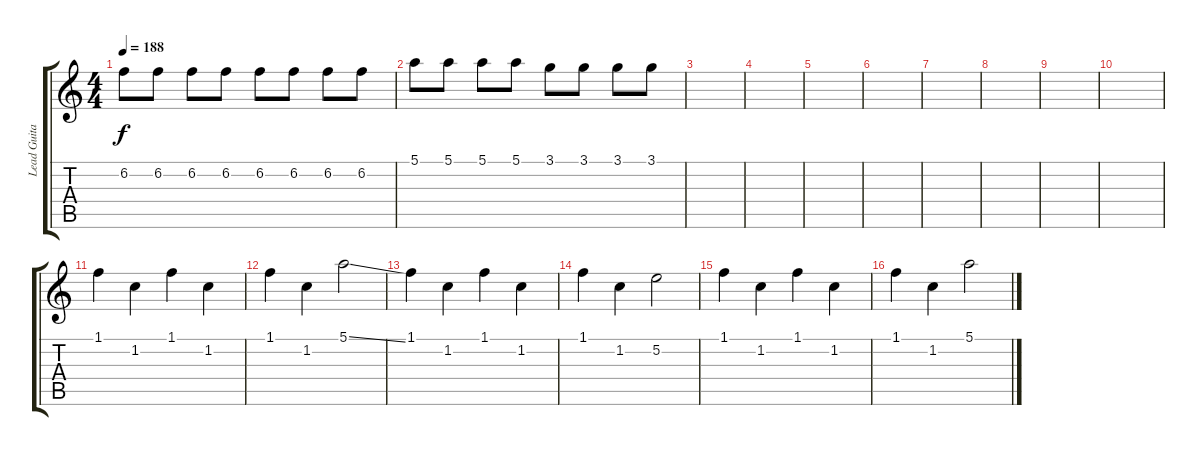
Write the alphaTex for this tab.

\track ("Lead Guitar" "Lead Guita") {instrument distortionguitar}
\staff {score tabs}
\tuning (E4 B3 G3 D3 A2 D2) {hide}
\ts (4 4)
\tempo 188
\clef g2
\ks c
6.2.8{dy f} 6.2.8 6.2.8 6.2.8 6.2.8 6.2.8 6.2.8 6.2.8 |
5.1.8 5.1.8 5.1.8 5.1.8 3.1.8 3.1.8 3.1.8 3.1.8 |
|
|
|
|
|
|
|
|
1.1.4{volume 13} 1.2.4 1.1.4 1.2.4 |
1.1.4 1.2.4 5.1{ss}.2 |
1.1.4 1.2.4 1.1.4 1.2.4 |
1.1.4 1.2.4 5.2.2 |
1.1.4 1.2.4 1.1.4 1.2.4 |
1.1.4 1.2.4 5.1{ss}.2
